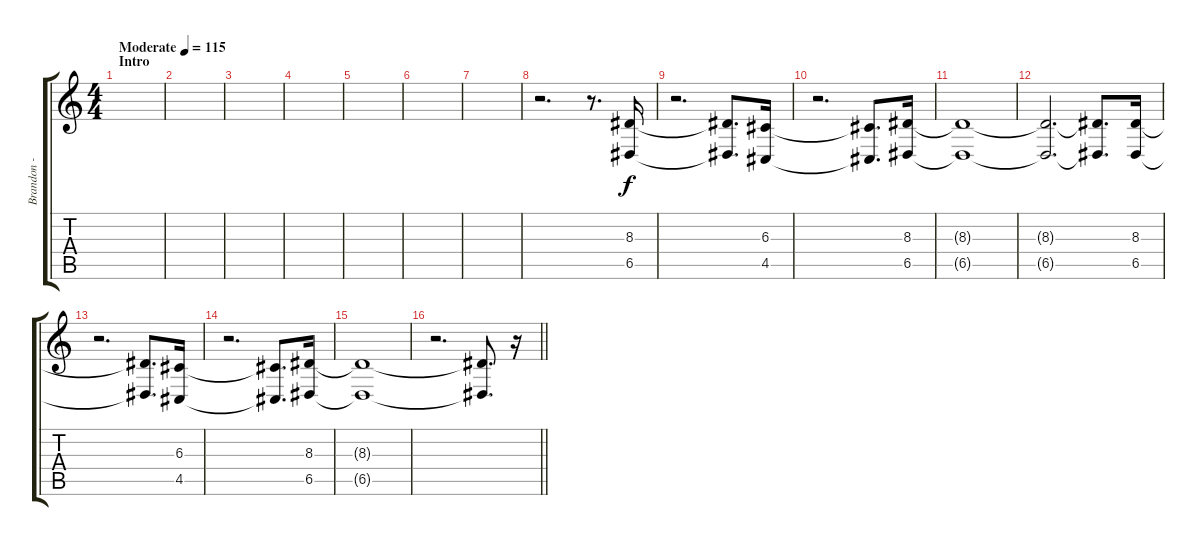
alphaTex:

\track ("Brandon - Synth FX 2" "Brandon - ") {instrument stringensemble1}
\staff {score tabs}
\tuning (E4 B3 G3 D3 A2 E2) {hide}
\ts (4 4)
\section ("" "Intro")
\tempo (115 "Moderate")
\clef g2
\ks c
|
|
|
|
|
|
|
r.2{d} r.8{d} (8.3 6.5).16 |
r.2{d} (8.3{t} 6.5{t}).8{d} (6.3 4.5).16 |
r.2{d} (6.3{t} 4.5{t}).8{d} (8.3 6.5).16 |
(8.3{t} 6.5{t}).1 |
(8.3{t} 6.5{t}).2{d} (8.3{t} 6.5{t}).8{d} (8.3 6.5).16 |
r.2{d} (8.3{t} 6.5{t}).8{d} (6.3 4.5).16 |
r.2{d} (6.3{t} 4.5{t}).8{d} (8.3 6.5).16 |
(8.3{t} 6.5{t}).1 |
\barLineRight lightlight
r.2{d} (8.3{t} 6.5{t}).8{d} r.16
